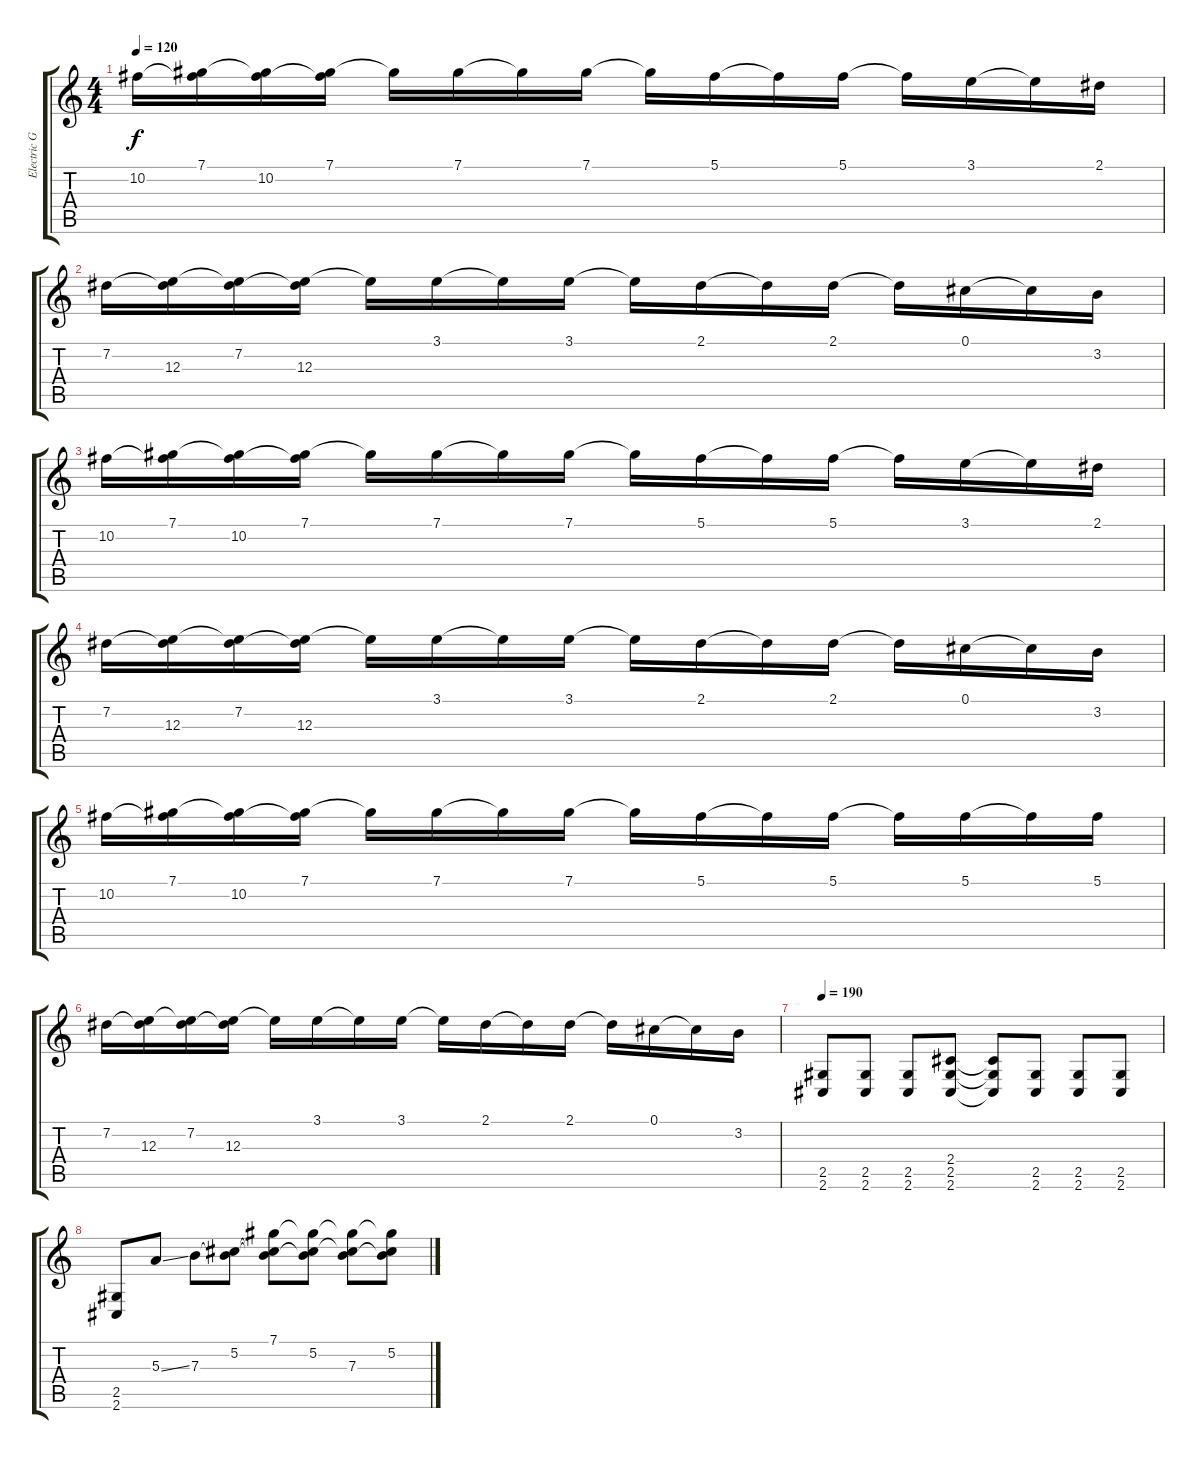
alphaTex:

\track ("Electric Guitar 2" "Electric G") {instrument distortionguitar}
\staff {score tabs}
\tuning (Db4 Ab3 E3 B2 Gb2 B1) {hide}
\ts (4 4)
\tempo 120
\clef g2
\ks c
10.2.16{dy f} (7.1 10.2{t}).16 (7.1{t} 10.2).16 (7.1 10.2{t}).16 7.1{t}.16 7.1.16 7.1{t}.16 7.1.16 7.1{t}.16 5.1.16 5.1{t}.16 5.1.16 5.1{t}.16 3.1.16 3.1{t}.16 2.1.16 |
7.2.16 (7.2{t} 12.3).16 (7.2 12.3{t}).16 (7.2{t} 12.3).16 12.3{t}.16 3.1.16 3.1{t}.16 3.1.16 3.1{t}.16 2.1.16 2.1{t}.16 2.1.16 2.1{t}.16 0.1.16 0.1{t}.16 3.2.16 |
10.2.16 (7.1 10.2{t}).16 (7.1{t} 10.2).16 (7.1 10.2{t}).16 7.1{t}.16 7.1.16 7.1{t}.16 7.1.16 7.1{t}.16 5.1.16 5.1{t}.16 5.1.16 5.1{t}.16 3.1.16 3.1{t}.16 2.1.16 |
7.2.16 (7.2{t} 12.3).16 (7.2 12.3{t}).16 (7.2{t} 12.3).16 12.3{t}.16 3.1.16 3.1{t}.16 3.1.16 3.1{t}.16 2.1.16 2.1{t}.16 2.1.16 2.1{t}.16 0.1.16 0.1{t}.16 3.2.16 |
10.2.16 (7.1 10.2{t}).16 (7.1{t} 10.2).16 (7.1 10.2{t}).16 7.1{t}.16 7.1.16 7.1{t}.16 7.1.16 7.1{t}.16 5.1.16 5.1{t}.16 5.1.16 5.1{t}.16 5.1.16 5.1{t}.16 5.1.16 |
7.2.16 (7.2{t} 12.3).16 (7.2 12.3{t}).16 (7.2{t} 12.3).16 12.3{t}.16 3.1.16 3.1{t}.16 3.1.16 3.1{t}.16 2.1.16 2.1{t}.16 2.1.16 2.1{t}.16 0.1.16 0.1{t}.16 3.2.16 |
\tempo 190
(2.5 2.6).8 (2.5 2.6).8 (2.5 2.6).8 (2.4 2.5 2.6).8 (2.4{t} 2.5{t} 2.6{t}).8 (2.5 2.6).8 (2.5 2.6).8 (2.5 2.6).8 |
(2.5 2.6).8 5.3{ss}.8 7.3.8 (5.2 7.3{t}).8 (7.1 5.2{t} 7.3{t}).8 (7.1{t} 5.2 7.3{t}).8 (7.1{t} 5.2{t} 7.3).8 (7.1{t} 5.2 7.3{t}).8
